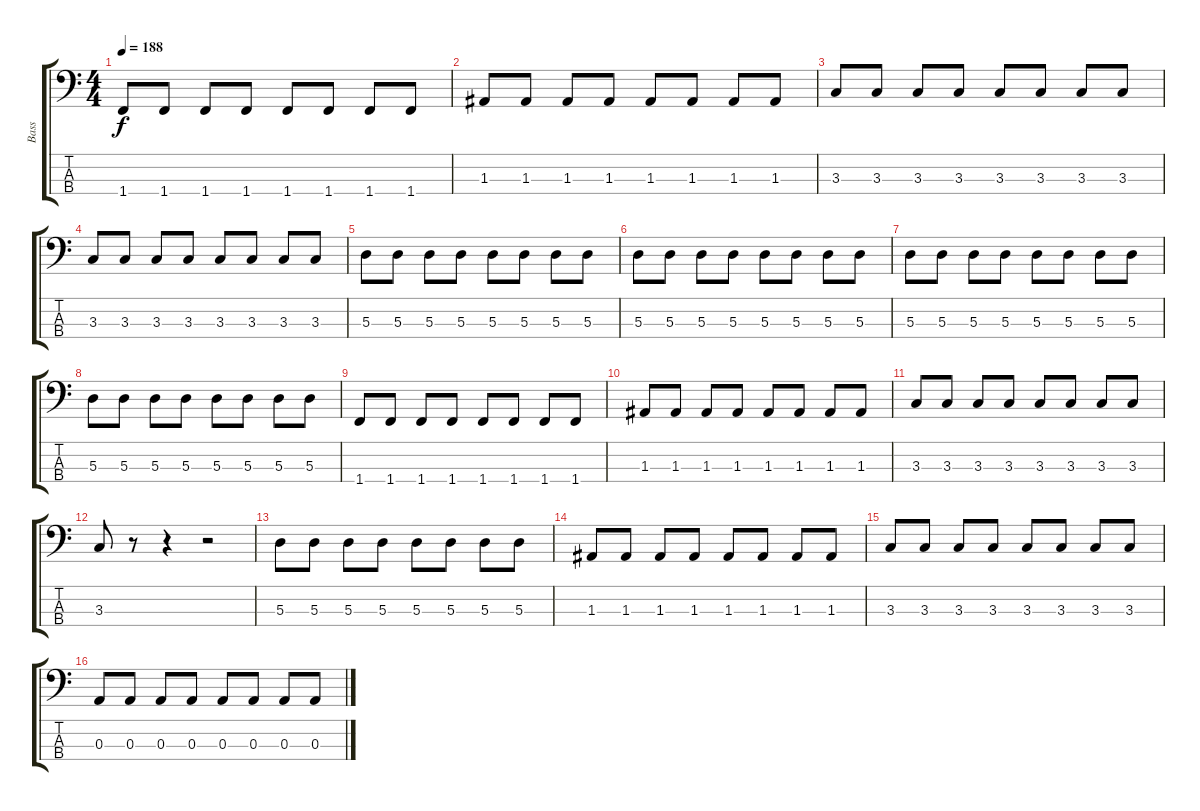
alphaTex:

\track ("Bass" "Bass") {instrument electricbassfinger}
\staff {score tabs}
\tuning (G2 D2 A1 E1) {hide}
\ts (4 4)
\tempo 188
\clef f4
\ks c
1.4.8{dy f} 1.4.8 1.4.8 1.4.8 1.4.8 1.4.8 1.4.8 1.4.8 |
1.3.8 1.3.8 1.3.8 1.3.8 1.3.8 1.3.8 1.3.8 1.3.8 |
3.3.8 3.3.8 3.3.8 3.3.8 3.3.8 3.3.8 3.3.8 3.3.8 |
3.3.8 3.3.8 3.3.8 3.3.8 3.3.8 3.3.8 3.3.8 3.3.8 |
5.3.8 5.3.8 5.3.8 5.3.8 5.3.8 5.3.8 5.3.8 5.3.8 |
5.3.8 5.3.8 5.3.8 5.3.8 5.3.8 5.3.8 5.3.8 5.3.8 |
5.3.8 5.3.8 5.3.8 5.3.8 5.3.8 5.3.8 5.3.8 5.3.8 |
5.3.8 5.3.8 5.3.8 5.3.8 5.3.8 5.3.8 5.3.8 5.3.8 |
1.4.8 1.4.8 1.4.8 1.4.8 1.4.8 1.4.8 1.4.8 1.4.8 |
1.3.8 1.3.8 1.3.8 1.3.8 1.3.8 1.3.8 1.3.8 1.3.8 |
3.3.8 3.3.8 3.3.8 3.3.8 3.3.8 3.3.8 3.3.8 3.3.8 |
3.3.8 r.8 r.4 r.2 |
5.3.8 5.3.8 5.3.8 5.3.8 5.3.8 5.3.8 5.3.8 5.3.8 |
1.3.8 1.3.8 1.3.8 1.3.8 1.3.8 1.3.8 1.3.8 1.3.8 |
3.3.8 3.3.8 3.3.8 3.3.8 3.3.8 3.3.8 3.3.8 3.3.8 |
0.3.8 0.3.8 0.3.8 0.3.8 0.3.8 0.3.8 0.3.8 0.3.8
